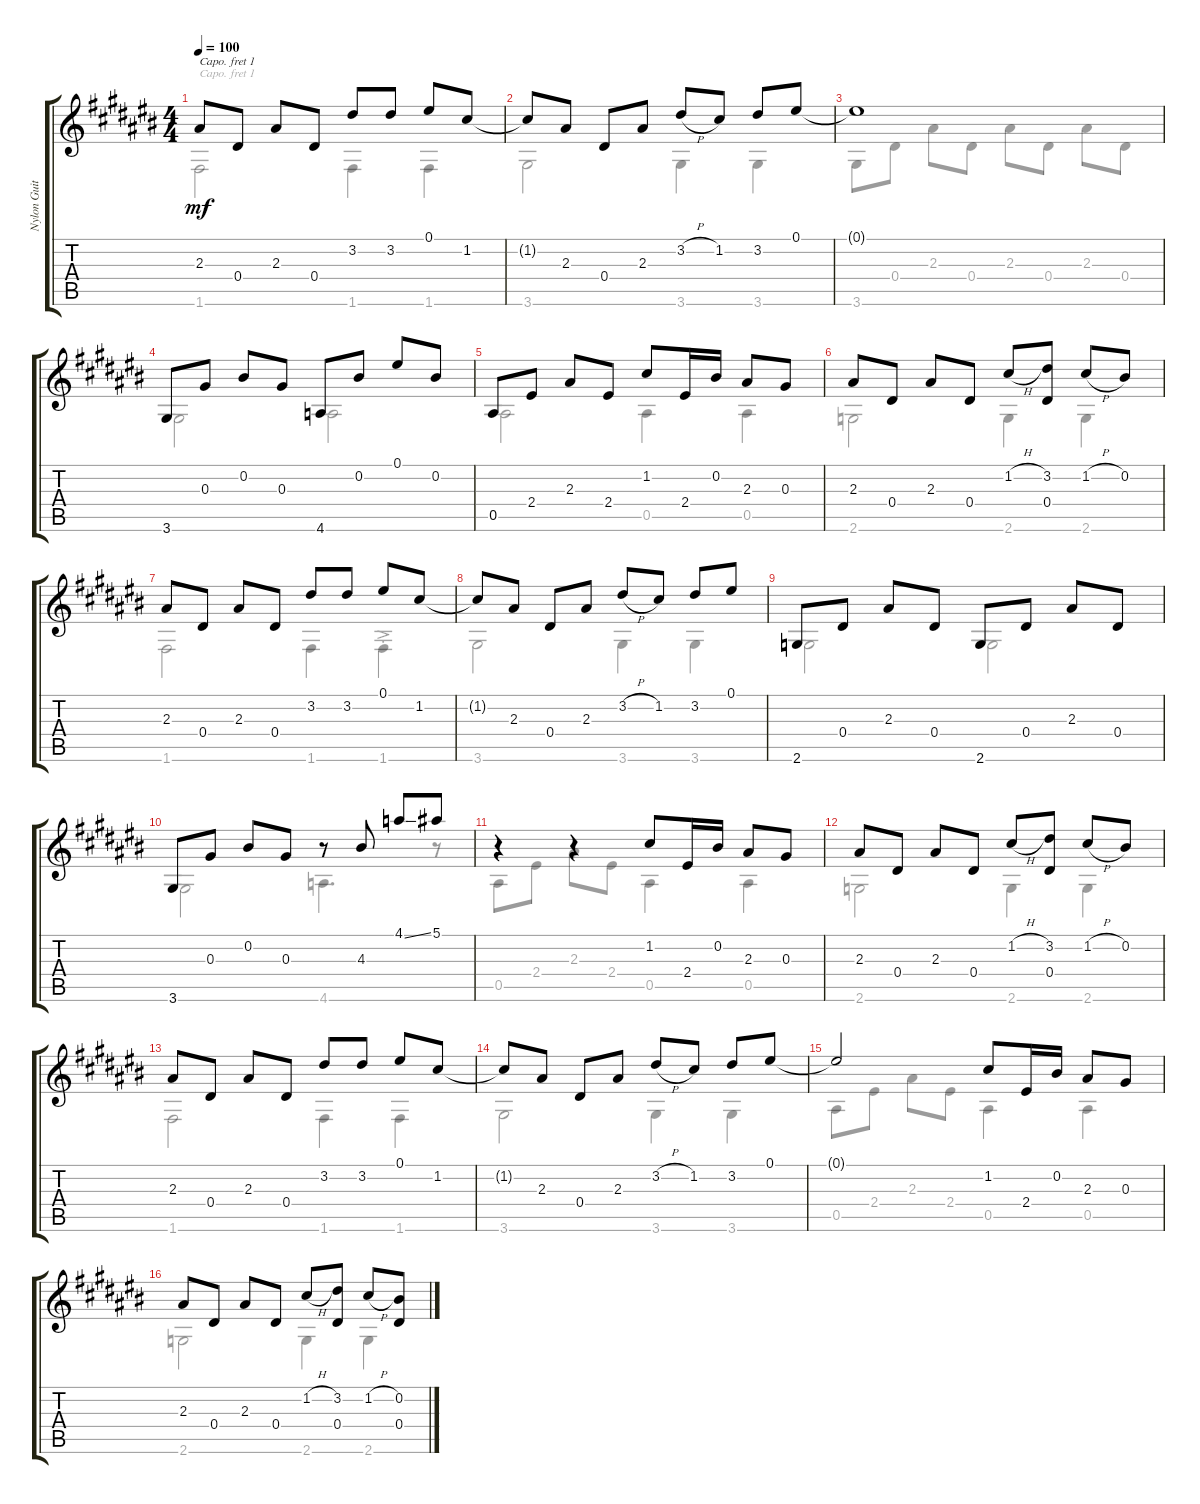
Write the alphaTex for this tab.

\track ("Nylon Guitar" "Nylon Guit") {instrument acousticguitarnylon}
\staff {score tabs}
\capo 1
\tuning (E4 B3 G3 D3 A2 E2) {hide}
\voice
\ts (4 4)
\tempo 100
\clef g2
\ks a#minor
2.3.8{dy mf} 0.4.8 2.3.8 0.4.8 3.2.8 3.2.8 0.1.8 1.2.8 |
1.2{t}.8 2.3.8 0.4.8 2.3.8 3.2{h}.8 1.2.8 3.2.8 0.1.8 |
0.1{t}.1 |
3.6.8 0.3.8 0.2.8 0.3.8 4.6.8 0.2.8 0.1.8 0.2.8 |
0.5.8 2.4.8 2.3.8 2.4.8 1.2.8 2.4.16 0.2.16 2.3.8 0.3.8 |
2.3.8 0.4.8 2.3.8 0.4.8 1.2{h}.8 (3.2 0.4).8 1.2{h}.8 0.2.8 |
2.3.8 0.4.8 2.3.8 0.4.8 3.2.8 3.2.8 0.1.8 1.2.8 |
1.2{t}.8 2.3.8 0.4.8 2.3.8 3.2{h}.8 1.2.8 3.2.8 0.1.8 |
2.6.8 0.4.8 2.3.8 0.4.8 2.6.8 0.4.8 2.3.8 0.4.8 |
3.6.8 0.3.8 0.2.8 0.3.8 r.8 4.3.8 4.1{ss}.8 5.1.8 |
r.4 r.4 1.2.8 2.4.16 0.2.16 2.3.8 0.3.8 |
2.3.8 0.4.8 2.3.8 0.4.8 1.2{h}.8 (3.2 0.4).8 1.2{h}.8 0.2.8 |
2.3.8 0.4.8 2.3.8 0.4.8 3.2.8 3.2.8 0.1.8 1.2.8 |
1.2{t}.8 2.3.8 0.4.8 2.3.8 3.2{h}.8 1.2.8 3.2.8 0.1.8 |
0.1{t}.2 1.2.8 2.4.16 0.2.16 2.3.8 0.3.8 |
2.3.8 0.4.8 2.3.8 0.4.8 1.2{h}.8 (3.2 0.4).8 1.2{h}.8 (0.2 0.4).8
\voice
\clef g2
\ottava regular
\simile none
\ks a#minor
1.6.2{dy mf} 1.6.4 1.6.4 |
3.6.2 3.6.4 3.6.4 |
3.6.8 0.4.8 2.3.8 0.4.8 2.3.8 0.4.8 2.3.8 0.4.8 |
3.6.2 4.6.2 |
0.5.2 0.5.4 0.5.4 |
2.6.2 2.6.4 2.6.4 |
1.6.2 1.6.4 1.6{ac st}.4 |
3.6.2 3.6.4 3.6.4 |
2.6.2 2.6.2 |
3.6.2 4.6.4{d} r.8 |
0.5.8 2.4.8 2.3.8 2.4.8 0.5.4 0.5.4 |
2.6.2 2.6.4 2.6.4 |
1.6.2 1.6.4 1.6.4 |
3.6.2 3.6.4 3.6.4 |
0.5.8 2.4.8 2.3.8 2.4.8 0.5.4 0.5.4 |
2.6.2 2.6.4 2.6.4
